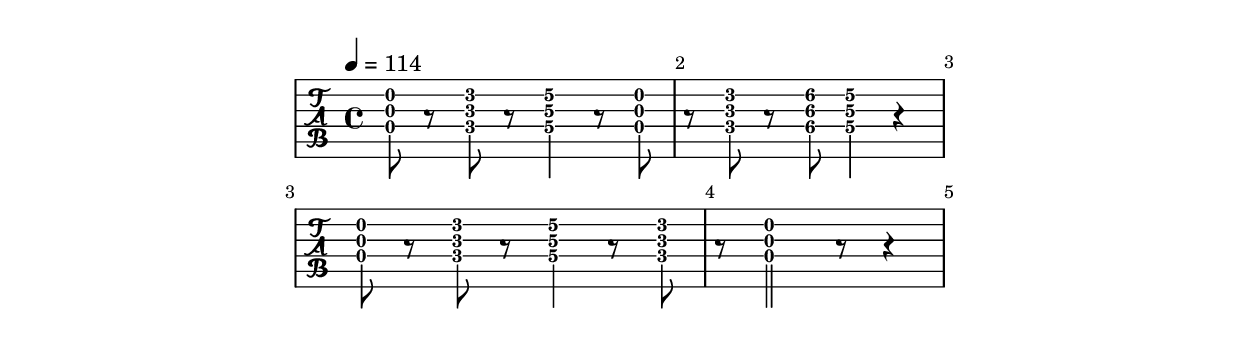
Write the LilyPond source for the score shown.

\version "2.20.0"

\include "../../../../macros/macros.ly"

\version "2.22.1"

song_tempo = 114

% Bb
ma = {

}




rhythm = {

}

lead = {
  \absolute  {
    \override Score.SpacingSpanner.shortest-duration-space = #4.0

    % mes 1
          < d\4 g\3 b\2 >8
          r8
          < f\4 bes\3 d'\2 >8
          r8
          < g\4 c'\3 e'\2 >4
          r8
          < d\4 g\3 b\2 >8
    |
    % mes2
          r8
          < f\4 bes\3 d'\2 >8
          r8
          < gis\4 cis'\3 eis'\2 >8
          < g\4 c'\3 e'\2 >4
          r4
    |
    % mes 3
          < d\4 g\3 b\2 >8
          r8
          < f\4 bes\3 d'\2 >8
          r8
          < g\4 c'\3 e'\2 >4
          r8
          < f\4 bes\3 d'\2 >8
    |
    % mes 4
          r8
          < d\4 g\3 b\2 >2
          r8
          r4
  }
}

drumbar =  \drummode {  bd4 sn4  bd4 sn4 }

drumbars = {
  \drumbar |   \drumbar |  \drumbar |  \drumbar |

}


drumbarhh =  \drummode {
  hihat8
  hihat8
  hihat8
  hihat8
  hihat8
  hihat8
  hihat8
  hihat8
}

drumbarshh = {
  \drumbarhh |  \drumbarhh |  \drumbarhh |  \drumbarhh |

}


\paper {
    #(include-special-characters)
    indent = 0.0\mm
    line-width = 110\mm
    oddHeaderMarkup = ""
    evenHeaderMarkup = ""
    oddFooterMarkup = ""
    evenFooterMarkup = ""

    #(add-text-replacements!
    '(
    ("100" . "hundred")
    ("dpi" . "dots per inch")
    ))

}


\score {
    <<
    \new TabStaff {
        \tempo 4 = \song_tempo
        \tabFullNotation
        \override Score.BarNumber.break-visibility = ##(#t #t #t)
        \lead
    }

    >>

    \layout {}
}

